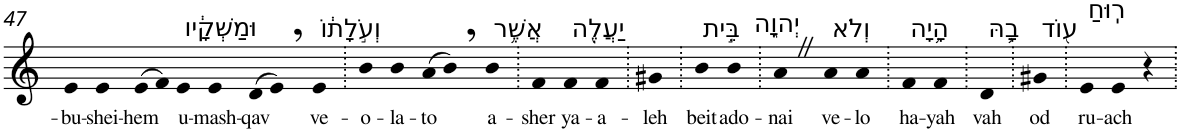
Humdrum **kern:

**kern	**text
*part1	*part1
*staff1	*staff1
*I"Piano	*
*I'Pno	*
!!LO:PB:g=z
*clefG2	*
*k[]	*
=47	=47
!	!LO:LY:b
4e	-bu-
!	!LO:LY:b
4e	-shei-
!	!LO:LY:b
(>8e	-hem
8f)	.
!LO:TX:a:t=וּמַשְׁקָ֔יו	!
!	!LO:LY:b
4e	u-
!	!LO:LY:b
4e	-mash-
!	!LO:LY:b
(>8d	-qav
8e,)	.
!LO:TX:a:t=וְעֹ֣לָת֔וֹ	!
!	!LO:LY:b
4e	ve-
=48.	=48.
!	!LO:LY:b
4b	-o-
!	!LO:LY:b
4b	-la-
!	!LO:LY:b
(>8a	-to
8b,)	.
!LO:TX:a:t=אֲשֶׁ֥ר	!
!	!LO:LY:b
4b	a-
=49.	=49.
!	!LO:LY:b
4f	-sher
!LO:TX:a:t=יַעֲלֶ֖ה	!
!	!LO:LY:b
4f	ya-
!	!LO:LY:b
4f	-a-
=50.	=50.
!	!LO:LY:b
4g#X	-leh
=51.	=51.
!LO:TX:a:t=בֵּ֣ית	!
!	!LO:LY:b
4b	beit
!LO:TX:a:t=יְהוָ֑ה	!
!	!LO:LY:b
4b	ado-
=52.	=52.
!	!LO:LY:b
4aZ	-nai
!LO:TX:a:t=וְלֹא	!
!	!LO:LY:b
4a	ve-
!	!LO:LY:b
4a	-lo
=53.	=53.
!LO:TX:a:t=הָ֥יָה	!
!	!LO:LY:b
4f	ha-
!	!LO:LY:b
4f	-yah
=54.	=54.
!LO:TX:a:t=בָ֛הּ	!
!	!LO:LY:b
4d	vah
=55.	=55.
!LO:TX:a:t=ע֖וֹד	!
!	!LO:LY:b
4g#X	od
=56.	=56.
!LO:TX:a:t=רֽוּחַ	!
!	!LO:LY:b
4e	ru-
!	!LO:LY:b
4e	-ach
4r	.
=.	=.
*-	*-
